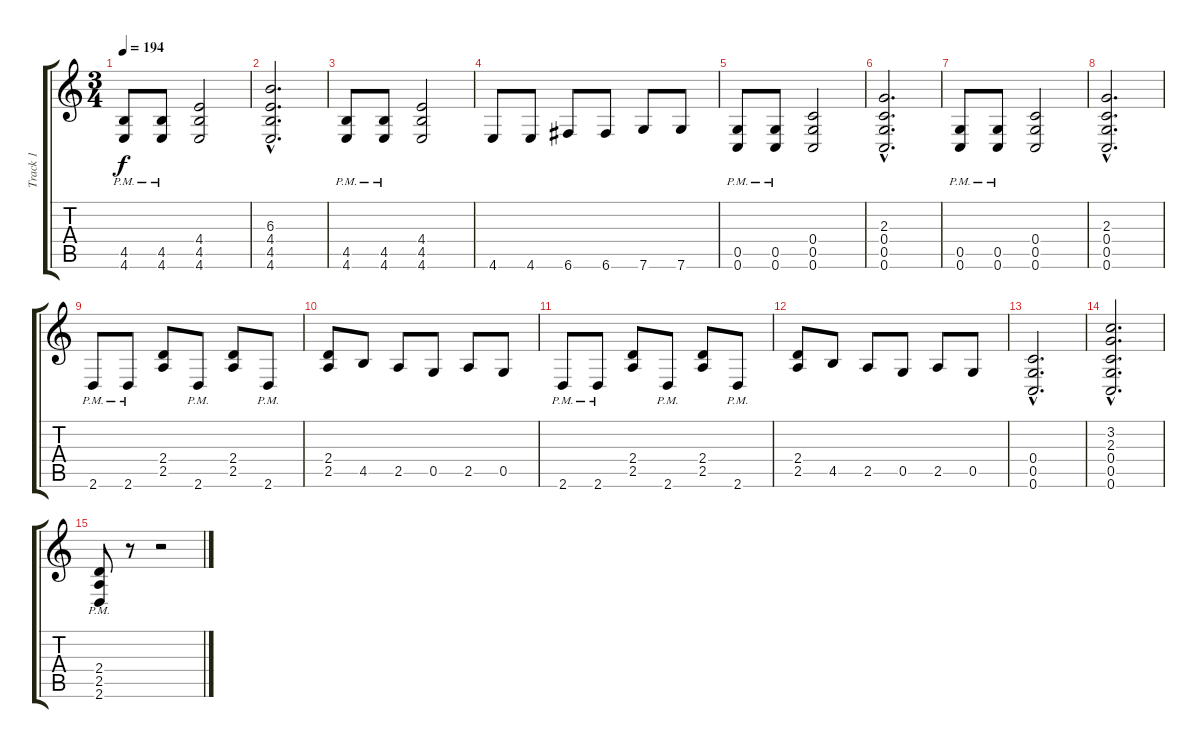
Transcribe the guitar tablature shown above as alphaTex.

\track ("Track 1" "Track 1") {instrument distortionguitar}
\staff {score tabs}
\tuning (D4 A3 F3 C3 G2 C2) {hide}
\ts (3 4)
\tempo 194
\clef g2
\ks c
(4.5{pm} 4.6{pm}).8{dy f} (4.5{pm} 4.6{pm}).8 (4.4 4.5 4.6).2 |
(6.3{hac} 4.4{hac} 4.5{hac} 4.6{hac}).2{d} |
(4.5{pm} 4.6{pm}).8 (4.5{pm} 4.6{pm}).8 (4.4 4.5 4.6).2 |
4.6.8 4.6.8 6.6.8 6.6.8 7.6.8 7.6.8 |
(0.5{pm} 0.6{pm}).8 (0.5{pm} 0.6{pm}).8 (0.4 0.5 0.6).2 |
(2.3{hac} 0.4{hac} 0.5{hac} 0.6{hac}).2{d} |
(0.5{pm} 0.6{pm}).8 (0.5{pm} 0.6{pm}).8 (0.4 0.5 0.6).2 |
(2.3{hac} 0.4{hac} 0.5{hac} 0.6{hac}).2{d} |
2.6{pm}.8 2.6{pm}.8 (2.4 2.5).8 2.6{pm}.8 (2.4 2.5).8 2.6{pm}.8 |
(2.4 2.5).8 4.5.8 2.5.8 0.5.8 2.5.8 0.5.8 |
2.6{pm}.8 2.6{pm}.8 (2.4 2.5).8 2.6{pm}.8 (2.4 2.5).8 2.6{pm}.8 |
(2.4 2.5).8 4.5.8 2.5.8 0.5.8 2.5.8 0.5.8 |
(0.4{hac} 0.5{hac} 0.6{hac}).2{d} |
(3.2{hac} 2.3{hac} 0.4{hac} 0.5{hac} 0.6{hac}).2{d} |
(2.4{pm} 2.5{pm} 2.6{pm}).8 r.8 r.2
